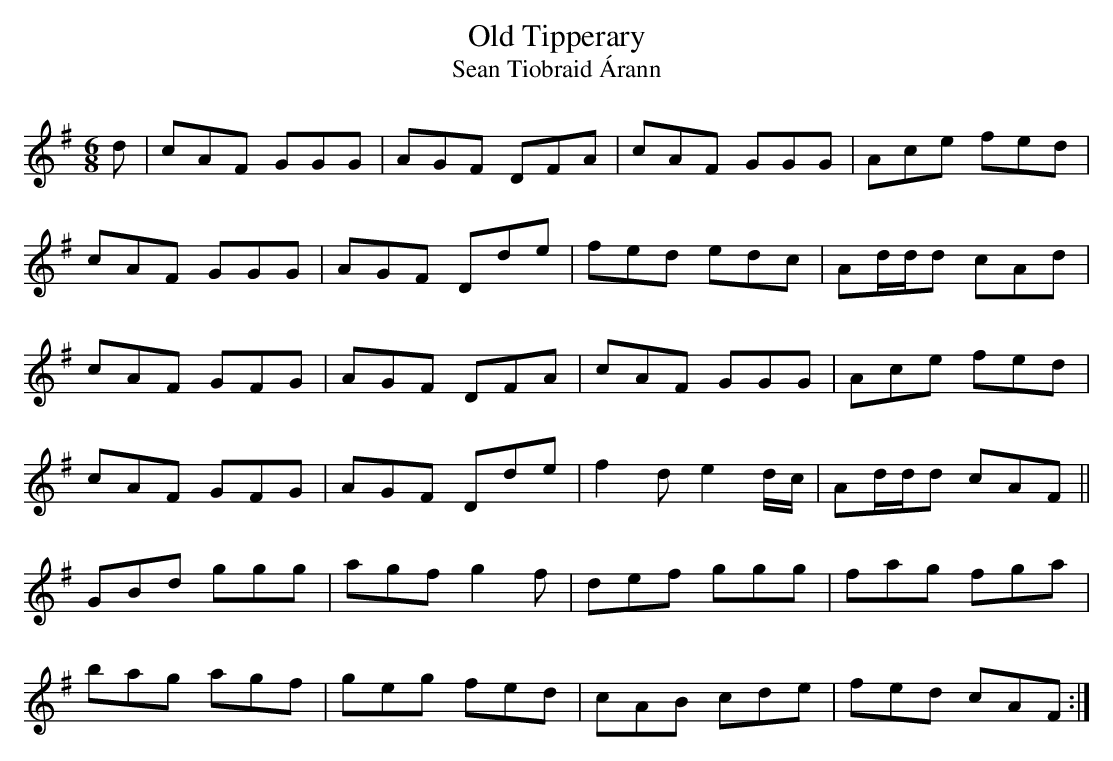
X:1
T: Old Tipperary
T: Sean Tiobraid \'Arann
L: 1/8
M: 6/8
K: G
d|cAF GGG|AGF DFA|cAF GGG|Ace fed|
cAF GGG|AGF Dde|fed edc|Ad/d/d cAd|
cAF GFG|AGF DFA|cAF GGG|Ace fed|
cAF GFG|AGF Dde|f2d e2 d/c/|Ad/d/d cAF||
GBd ggg|agf g2f|def ggg|fag fga|
bag agf|geg fed|cAB cde|fed cAF :|
